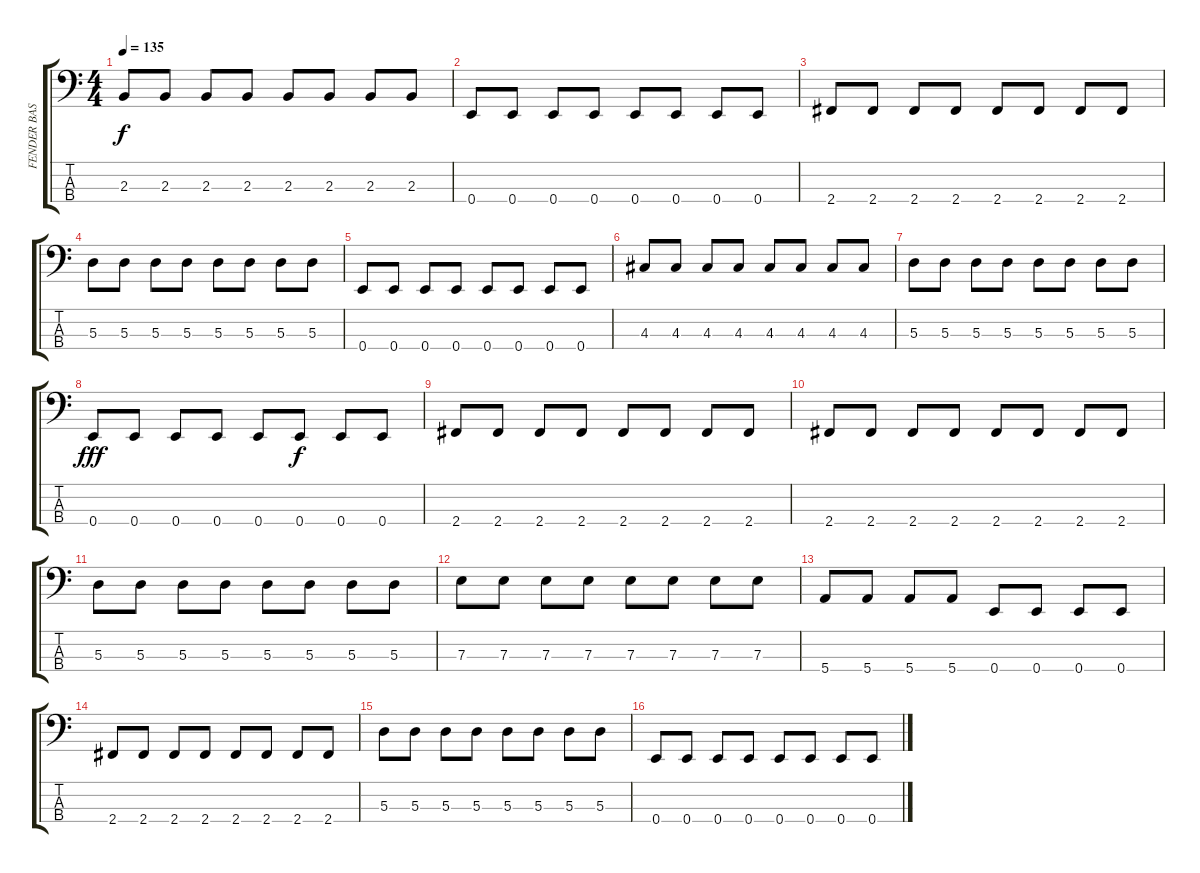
\track ("FENDER BASS" "FENDER BAS") {instrument electricbasspick}
\staff {score tabs}
\tuning (G2 D2 A1 E1) {hide}
\ts (4 4)
\tempo 135
\clef f4
\ks c
2.3.8{dy f} 2.3.8 2.3.8 2.3.8 2.3.8 2.3.8 2.3.8 2.3.8 |
0.4.8 0.4.8 0.4.8 0.4.8 0.4.8 0.4.8 0.4.8 0.4.8 |
2.4.8 2.4.8 2.4.8 2.4.8 2.4.8 2.4.8 2.4.8 2.4.8 |
5.3.8 5.3.8 5.3.8 5.3.8 5.3.8 5.3.8 5.3.8 5.3.8 |
0.4.8 0.4.8 0.4.8 0.4.8 0.4.8 0.4.8 0.4.8 0.4.8 |
4.3.8 4.3.8 4.3.8 4.3.8 4.3.8 4.3.8 4.3.8 4.3.8 |
5.3.8 5.3.8 5.3.8 5.3.8 5.3.8 5.3.8 5.3.8 5.3.8 |
0.4.8{dy fff} 0.4.8 0.4.8 0.4.8 0.4.8 0.4.8{dy f} 0.4.8 0.4.8 |
2.4.8 2.4.8 2.4.8 2.4.8 2.4.8 2.4.8 2.4.8 2.4.8 |
2.4.8 2.4.8 2.4.8 2.4.8 2.4.8 2.4.8 2.4.8 2.4.8 |
5.3.8 5.3.8 5.3.8 5.3.8 5.3.8 5.3.8 5.3.8 5.3.8 |
7.3.8 7.3.8 7.3.8 7.3.8 7.3.8 7.3.8 7.3.8 7.3.8 |
5.4.8 5.4.8 5.4.8 5.4.8 0.4.8 0.4.8 0.4.8 0.4.8 |
2.4.8 2.4.8 2.4.8 2.4.8 2.4.8 2.4.8 2.4.8 2.4.8 |
5.3.8 5.3.8 5.3.8 5.3.8 5.3.8 5.3.8 5.3.8 5.3.8 |
0.4.8 0.4.8 0.4.8 0.4.8 0.4.8 0.4.8 0.4.8 0.4.8
